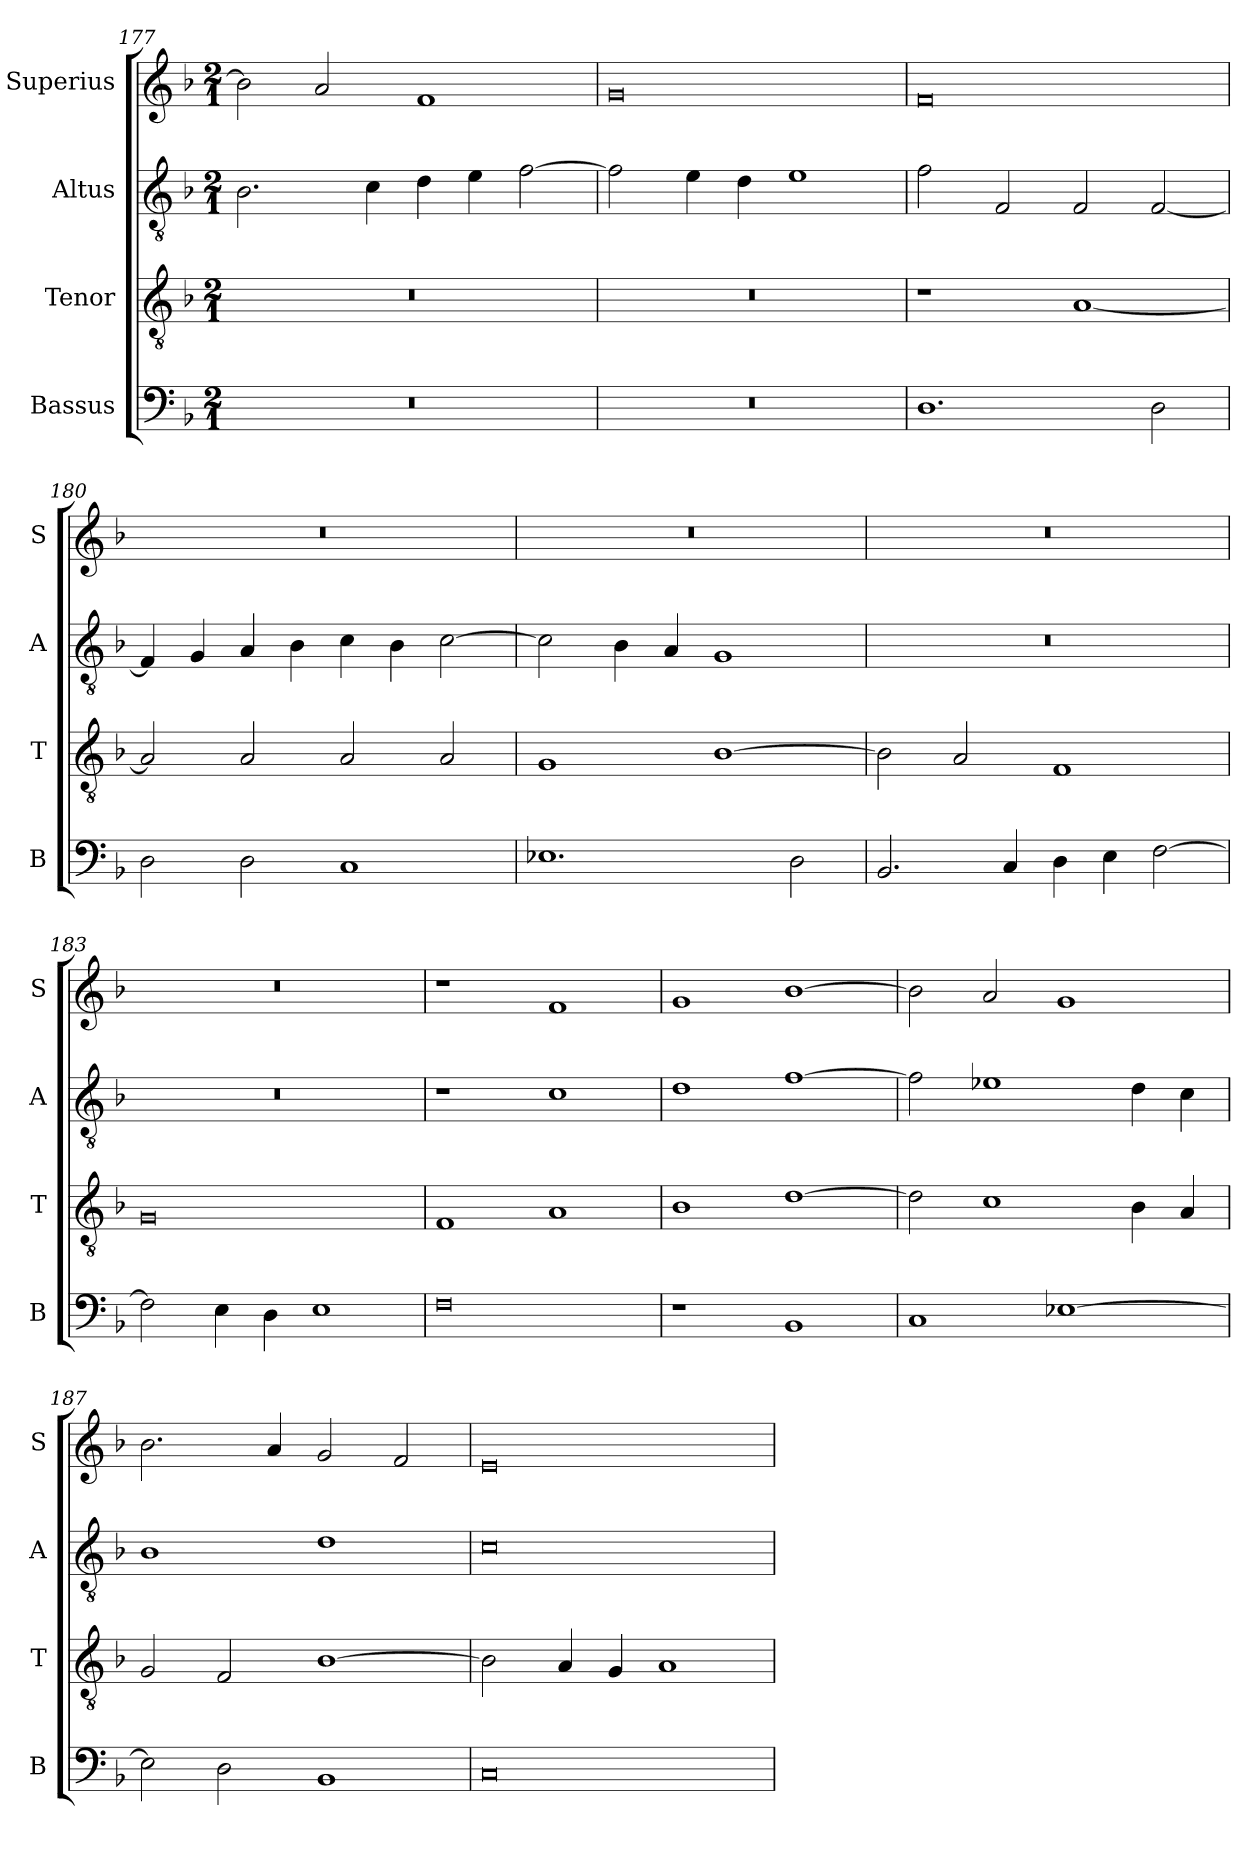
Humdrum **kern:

**kern	**kern	**kern	**kern
*part4	*part3	*part2	*part1
*staff4	*staff3	*staff2	*staff1
*I"Bassus	*I"Tenor	*I"Altus	*I"Superius
*I'B	*I'T	*I'A	*I'S
*clefF4	*clefGv2	*clefGv2	*clefG2
*k[b-]	*k[b-]	*k[b-]	*k[b-]
*F:	*F:	*F:	*F:
*M2/1	*M2/1	*M2/1	*M2/1
=177	=177	=177	=177
0r	0r	2.B-	2b-]
.	.	.	2a
.	.	4c	.
.	.	4d	1f
.	.	4e	.
.	.	[2f	.
=178	=178	=178	=178
0r	0r	2f]	0g
.	.	4e	.
.	.	4d	.
.	.	1e	.
=179	=179	=179	=179
1.D	1r	2f	0f
.	.	2F	.
.	[1A	2F	.
2D	.	[2F	.
=180	=180	=180	=180
2D	2A]	4F]	0r
.	.	4G	.
2D	2A	4A	.
.	.	4B-	.
1C	2A	4c	.
.	.	4B-	.
.	2A	[2c	.
=181	=181	=181	=181
1.E-X	1G	2c]	0r
.	.	4B-	.
.	.	4A	.
.	[1B-	1G	.
2D	.	.	.
=182	=182	=182	=182
2.BB-	2B-]	0r	0r
.	2A	.	.
4C	.	.	.
4D	1F	.	.
4E	.	.	.
[2F	.	.	.
=183	=183	=183	=183
2F]	0G	0r	0r
4E	.	.	.
4D	.	.	.
1E	.	.	.
=184	=184	=184	=184
0F	1F	1r	1r
.	1A	1c	1f
=185	=185	=185	=185
1r	1B-	1d	1g
1BB-	[1d	[1f	[1b-
=186	=186	=186	=186
1C	2d]	2f]	2b-]
.	1c	1e-X	2a
[1E-X	.	.	1g
.	4B-	4d	.
.	4A	4c	.
=187	=187	=187	=187
2E-]	2G	1B-	2.b-
2D	2F	.	.
.	.	.	4a
1BB-	[1B-	1d	2g
.	.	.	2f
=188	=188	=188	=188
0C	2B-]	0c	0e
.	4A	.	.
.	4G	.	.
.	1A	.	.
=	=	=	=
*-	*-	*-	*-
